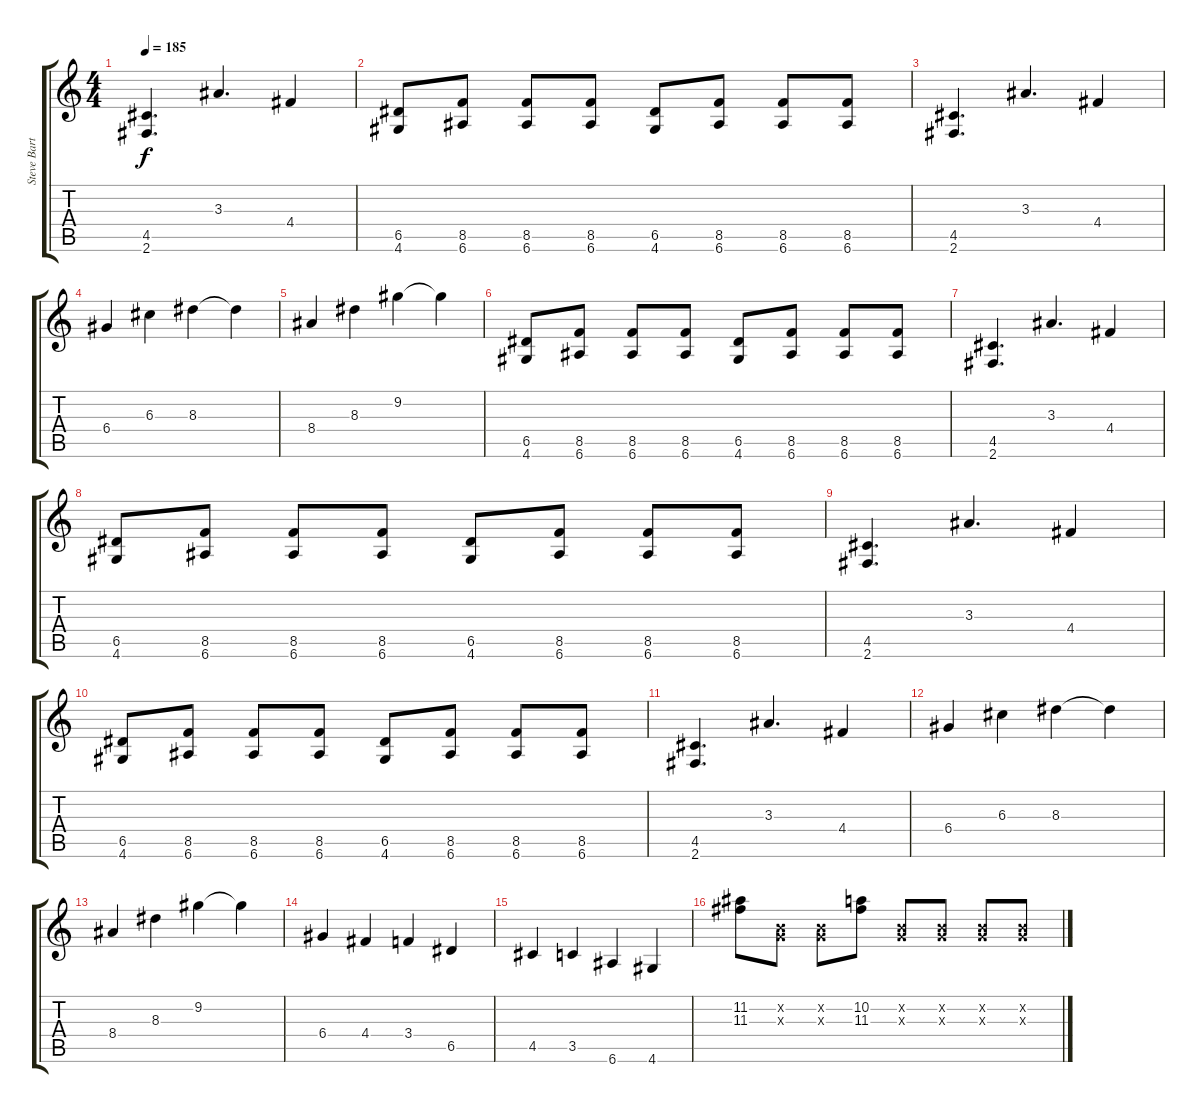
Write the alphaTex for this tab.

\track ("Steve Bartek" "Steve Bart") {instrument distortionguitar}
\staff {score tabs}
\tuning (E4 B3 G3 D3 A2 E2) {hide}
\ts (4 4)
\tempo 185
\clef g2
\ks c
(4.5 2.6).4{d dy f} 3.3.4{d} 4.4.4 |
(6.5 4.6).8 (8.5 6.6).8 (8.5 6.6).8 (8.5 6.6).8 (6.5 4.6).8 (8.5 6.6).8 (8.5 6.6).8 (8.5 6.6).8 |
(4.5 2.6).4{d} 3.3.4{d} 4.4.4 |
6.4.4 6.3.4 8.3.4 8.3{t}.4 |
8.4.4 8.3.4 9.2.4 9.2{t}.4 |
(6.5 4.6).8{balance 0} (8.5 6.6).8 (8.5 6.6).8 (8.5 6.6).8 (6.5 4.6).8 (8.5 6.6).8 (8.5 6.6).8 (8.5 6.6).8 |
(4.5 2.6).4{d} 3.3.4{d} 4.4.4 |
(6.5 4.6).8 (8.5 6.6).8 (8.5 6.6).8 (8.5 6.6).8 (6.5 4.6).8 (8.5 6.6).8 (8.5 6.6).8 (8.5 6.6).8 |
(4.5 2.6).4{d} 3.3.4{d} 4.4.4 |
(6.5 4.6).8 (8.5 6.6).8 (8.5 6.6).8 (8.5 6.6).8 (6.5 4.6).8 (8.5 6.6).8 (8.5 6.6).8 (8.5 6.6).8 |
(4.5 2.6).4{d} 3.3.4{d} 4.4.4 |
6.4.4 6.3.4 8.3.4 8.3{t}.4 |
8.4.4 8.3.4 9.2.4 9.2{t}.4 |
6.4.4 4.4.4 3.4.4 6.5.4 |
4.5.4 3.5.4 6.6.4 4.6.4 |
(11.2 11.3).8 (0.2{x} 0.3{x}).8 (0.2{x} 0.3{x}).8 (10.2 11.3).8 (0.2{x} 0.3{x}).8 (0.2{x} 0.3{x}).8 (0.2{x} 0.3{x}).8 (0.2{x} 0.3{x}).8
